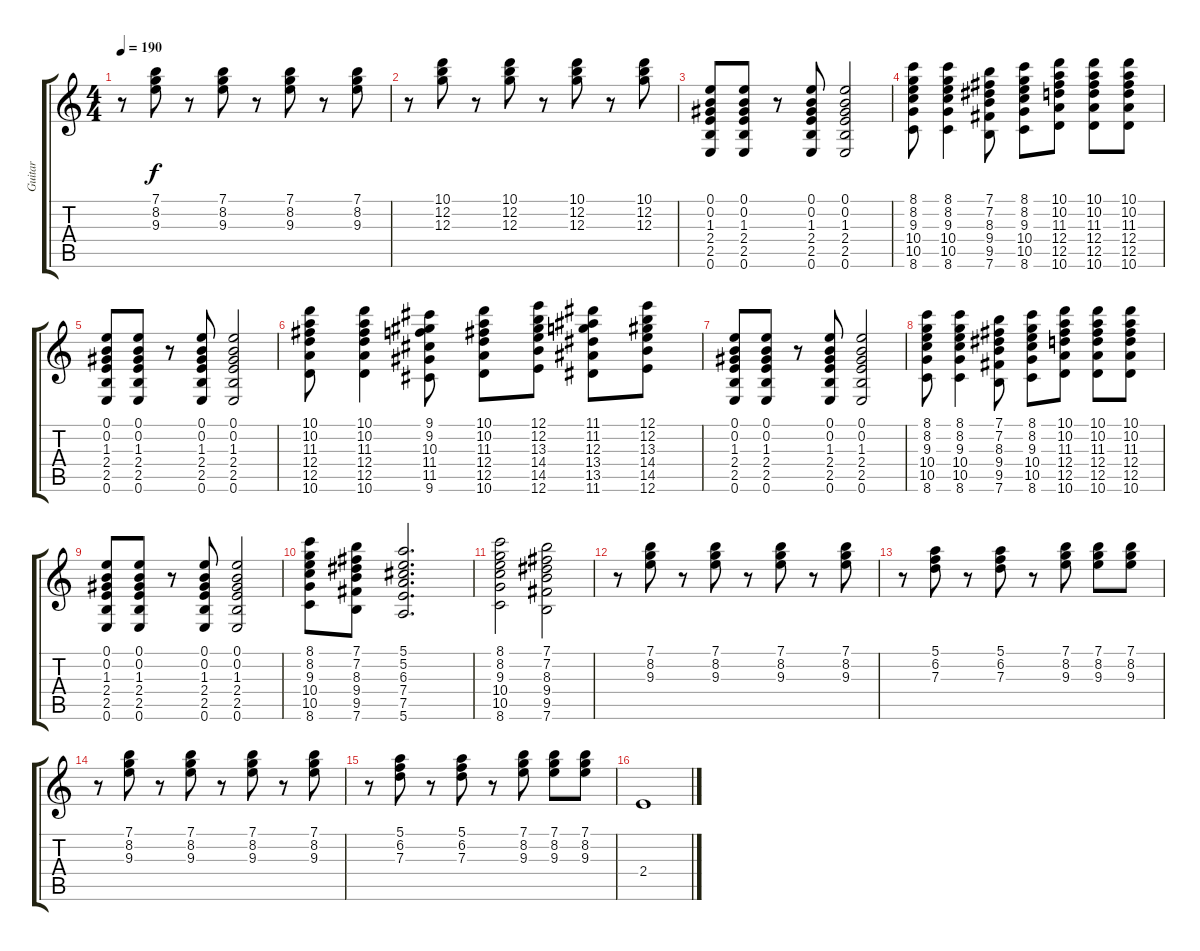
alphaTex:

\track ("Guitar" "Guitar") {instrument overdrivenguitar}
\staff {score tabs}
\tuning (E4 B3 G3 D3 A2 E2) {hide}
\ts (4 4)
\tempo 190
\clef g2
\ks c
r.8{dy f} (7.1 8.2 9.3).8 r.8 (7.1 8.2 9.3).8 r.8 (7.1 8.2 9.3).8 r.8 (7.1 8.2 9.3).8 |
r.8 (10.1 12.2 12.3).8 r.8 (10.1 12.2 12.3).8 r.8 (10.1 12.2 12.3).8 r.8 (10.1 12.2 12.3).8 |
(0.1 0.2 1.3 2.4 2.5 0.6).8 (0.1 0.2 1.3 2.4 2.5 0.6).8 r.8 (0.1 0.2 1.3 2.4 2.5 0.6).8 (0.1 0.2 1.3 2.4 2.5 0.6).2 |
(8.1 8.2 9.3 10.4 10.5 8.6).8 (8.1 8.2 9.3 10.4 10.5 8.6).4 (7.1 7.2 8.3 9.4 9.5 7.6).8 (8.1 8.2 9.3 10.4 10.5 8.6).8 (10.1 10.2 11.3 12.4 12.5 10.6).8 (10.1 10.2 11.3 12.4 12.5 10.6).8 (10.1 10.2 11.3 12.4 12.5 10.6).8 |
(0.1 0.2 1.3 2.4 2.5 0.6).8 (0.1 0.2 1.3 2.4 2.5 0.6).8 r.8 (0.1 0.2 1.3 2.4 2.5 0.6).8 (0.1 0.2 1.3 2.4 2.5 0.6).2 |
(10.1 10.2 11.3 12.4 12.5 10.6).8 (10.1 10.2 11.3 12.4 12.5 10.6).4 (9.1 9.2 10.3 11.4 11.5 9.6).8 (10.1 10.2 11.3 12.4 12.5 10.6).8 (12.1 12.2 13.3 14.4 14.5 12.6).8 (11.1 11.2 12.3 13.4 13.5 11.6).8 (12.1 12.2 13.3 14.4 14.5 12.6).8 |
(0.1 0.2 1.3 2.4 2.5 0.6).8 (0.1 0.2 1.3 2.4 2.5 0.6).8 r.8 (0.1 0.2 1.3 2.4 2.5 0.6).8 (0.1 0.2 1.3 2.4 2.5 0.6).2 |
(8.1 8.2 9.3 10.4 10.5 8.6).8 (8.1 8.2 9.3 10.4 10.5 8.6).4 (7.1 7.2 8.3 9.4 9.5 7.6).8 (8.1 8.2 9.3 10.4 10.5 8.6).8 (10.1 10.2 11.3 12.4 12.5 10.6).8 (10.1 10.2 11.3 12.4 12.5 10.6).8 (10.1 10.2 11.3 12.4 12.5 10.6).8 |
(0.1 0.2 1.3 2.4 2.5 0.6).8 (0.1 0.2 1.3 2.4 2.5 0.6).8 r.8 (0.1 0.2 1.3 2.4 2.5 0.6).8 (0.1 0.2 1.3 2.4 2.5 0.6).2 |
(8.1 8.2 9.3 10.4 10.5 8.6).8 (7.1 7.2 8.3 9.4 9.5 7.6).8 (5.1 5.2 6.3 7.4 7.5 5.6).2{d} |
(8.1 8.2 9.3 10.4 10.5 8.6).2 (7.1 7.2 8.3 9.4 9.5 7.6).2 |
r.8 (7.1 8.2 9.3).8 r.8 (7.1 8.2 9.3).8 r.8 (7.1 8.2 9.3).8 r.8 (7.1 8.2 9.3).8 |
r.8 (5.1 6.2 7.3).8 r.8 (5.1 6.2 7.3).8 r.8 (7.1 8.2 9.3).8 (7.1 8.2 9.3).8 (7.1 8.2 9.3).8 |
r.8 (7.1 8.2 9.3).8 r.8 (7.1 8.2 9.3).8 r.8 (7.1 8.2 9.3).8 r.8 (7.1 8.2 9.3).8 |
r.8 (5.1 6.2 7.3).8 r.8 (5.1 6.2 7.3).8 r.8 (7.1 8.2 9.3).8 (7.1 8.2 9.3).8 (7.1 8.2 9.3).8 |
2.4.1
